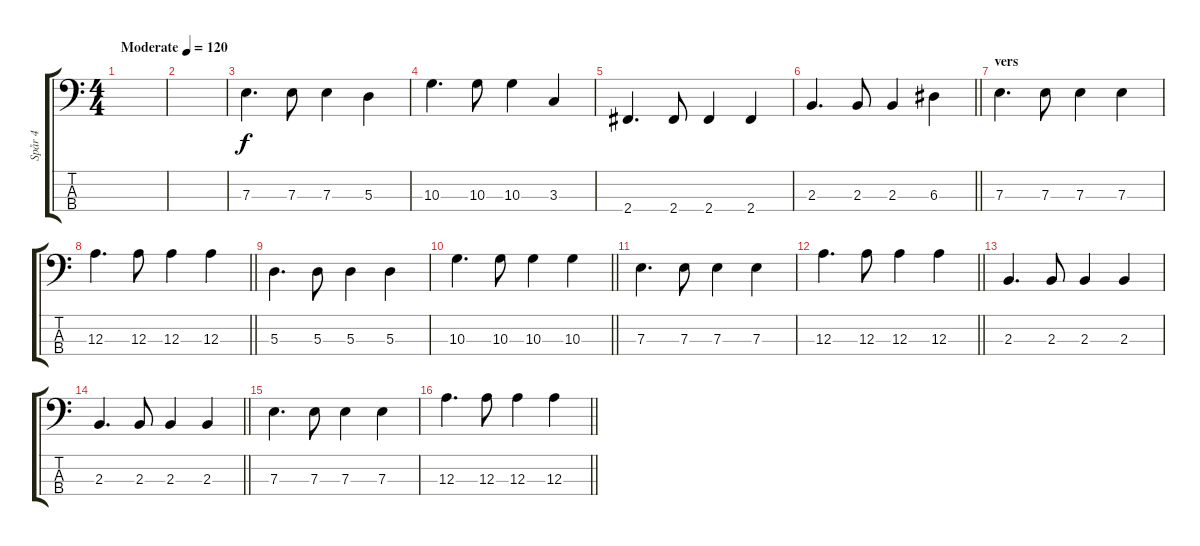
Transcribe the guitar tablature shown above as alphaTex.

\track ("Spår 4" "Spår 4") {instrument electricbassfinger}
\staff {score tabs}
\tuning (G2 D2 A1 E1) {hide}
\ts (4 4)
\tempo (120 "Moderate")
\clef f4
\ks c
|
|
7.3.4{d} 7.3.8 7.3.4 5.3.4 |
10.3.4{d} 10.3.8 10.3.4 3.3.4 |
2.4.4{d} 2.4.8 2.4.4 2.4.4 |
\barLineRight lightlight
2.3.4{d} 2.3.8 2.3.4 6.3.4 |
\section ("" "vers")
7.3.4{d} 7.3.8 7.3.4 7.3.4 |
\barLineRight lightlight
12.3.4{d} 12.3.8 12.3.4 12.3.4 |
5.3.4{d} 5.3.8 5.3.4 5.3.4 |
\barLineRight lightlight
10.3.4{d} 10.3.8 10.3.4 10.3.4 |
7.3.4{d} 7.3.8 7.3.4 7.3.4 |
\barLineRight lightlight
12.3.4{d} 12.3.8 12.3.4 12.3.4 |
2.3.4{d} 2.3.8 2.3.4 2.3.4 |
\barLineRight lightlight
2.3.4{d} 2.3.8 2.3.4 2.3.4 |
7.3.4{d} 7.3.8 7.3.4 7.3.4 |
\barLineRight lightlight
12.3.4{d} 12.3.8 12.3.4 12.3.4
